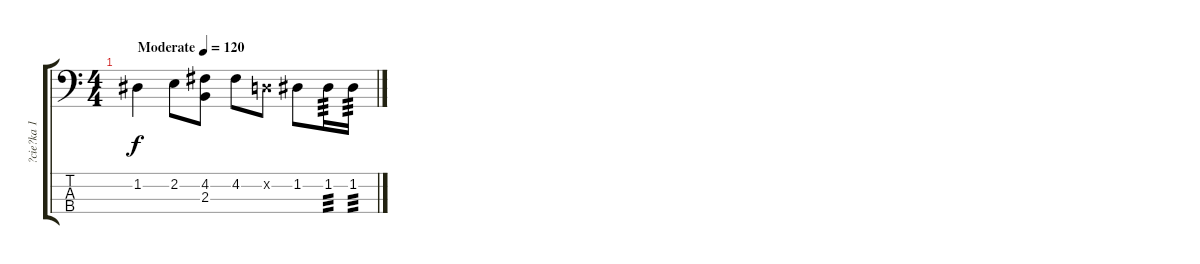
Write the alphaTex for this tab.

\track ("?cie?ka 1" "?cie?ka 1") {instrument acousticguitarsteel}
\staff {score tabs}
\tuning (G2 D2 A1 E1) {hide}
\ts (4 4)
\tempo (120 "Moderate")
\clef f4
\ks c
1.2.4{dy f instrument acousticguitarsteel} 2.2.8 (4.2 2.3).8 4.2.8 0.2{x}.8 1.2.8 1.2.16{tp 3} 1.2.16{tp 3}
